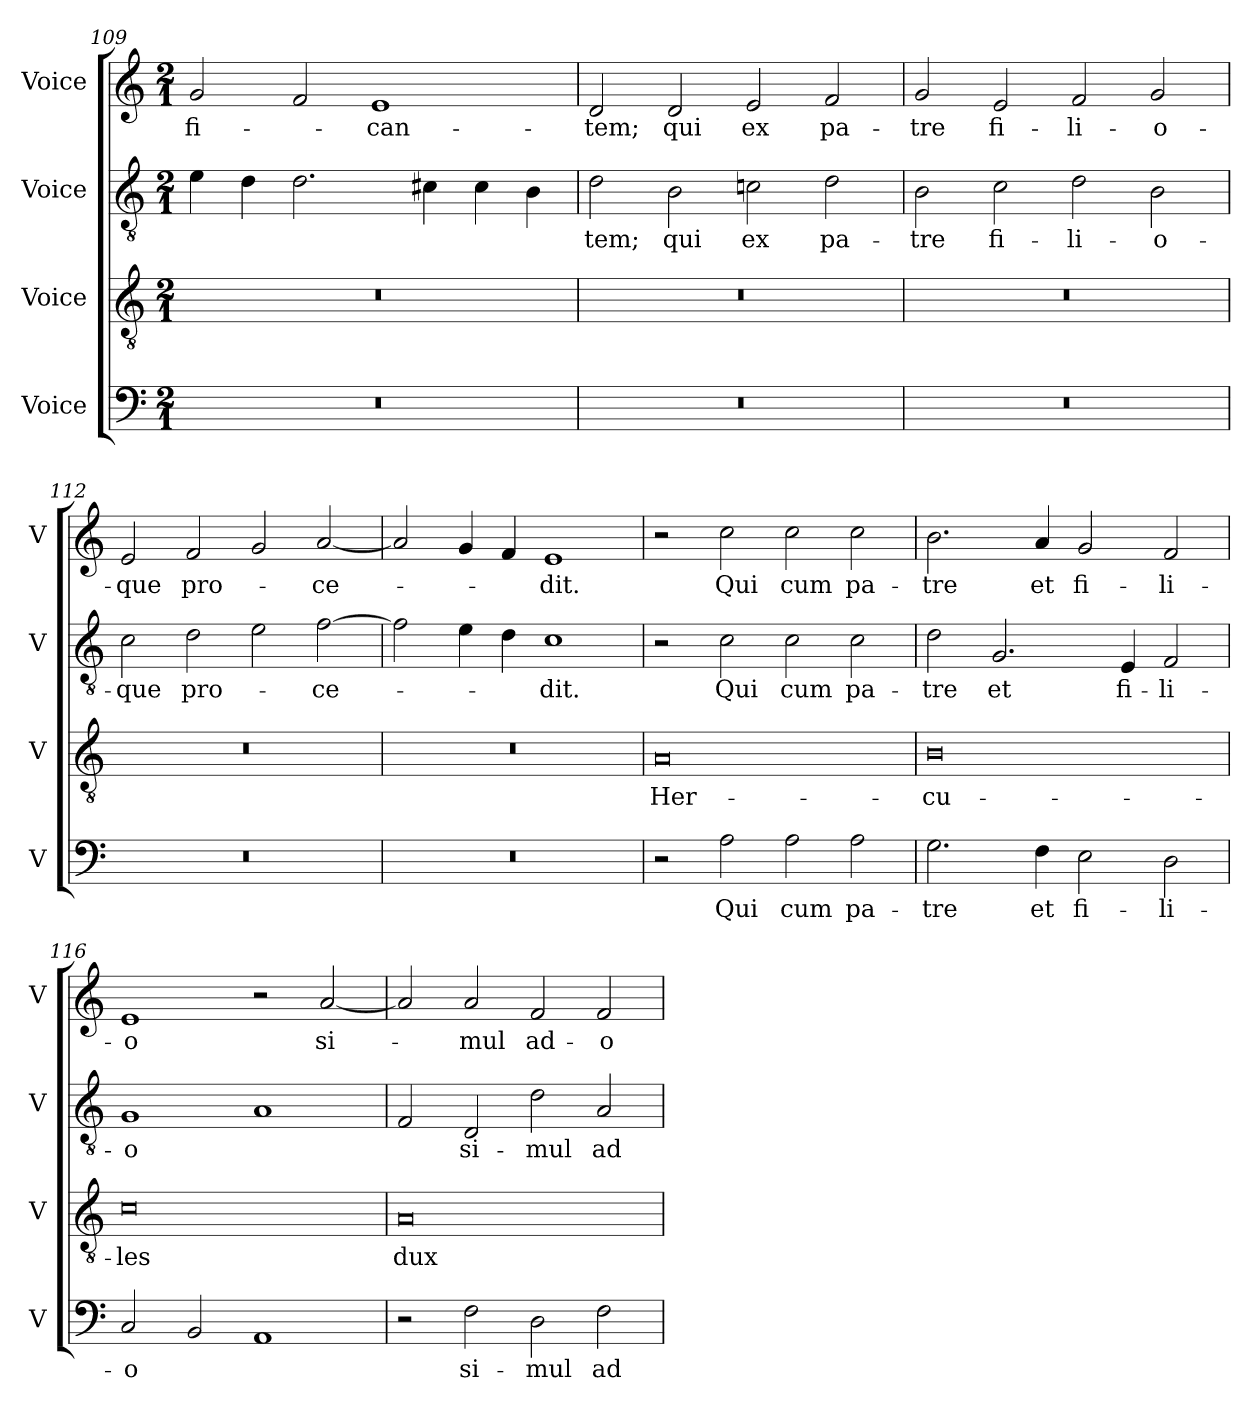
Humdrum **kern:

**kern	**text	**kern	**text	**kern	**text	**kern	**text
*part4	*part4	*part3	*part3	*part2	*part2	*part1	*part1
*staff4	*staff4	*staff3	*staff3	*staff2	*staff2	*staff1	*staff1
*I"Voice	*	*I"Voice	*	*I"Voice	*	*I"Voice	*
*I'V	*	*I'V	*	*I'V	*	*I'V	*
*clefF4	*	*clefGv2	*	*clefGv2	*	*clefG2	*
*k[]	*	*k[]	*	*k[]	*	*k[]	*
*M2/1	*	*M2/1	*	*M2/1	*	*M2/1	*
=109	=109	=109	=109	=109	=109	=109	=109
!	!	!	!	!	!	!	!LO:LY:b
0r	.	0r	.	4e\	.	2g/	-fi-
.	.	.	.	4d\	.	.	.
.	.	.	.	2.d\	.	2f/	.
!	!	!	!	!	!	!	!LO:LY:b
.	.	.	.	.	.	1e	-can-
.	.	.	.	4c#X\	.	.	.
.	.	.	.	4c#\	.	.	.
.	.	.	.	4B\	.	.	.
=110	=110	=110	=110	=110	=110	=110	=110
!	!	!	!	!	!LO:LY:b	!	!LO:LY:b
0r	.	0r	.	2d\	-tem;	2d/	-tem;
!	!	!	!	!	!LO:LY:b	!	!LO:LY:b
.	.	.	.	2B\	qui	2d/	qui
!	!	!	!	!	!LO:LY:b	!	!LO:LY:b
.	.	.	.	2cn\	ex	2e/	ex
!	!	!	!	!	!LO:LY:b	!	!LO:LY:b
.	.	.	.	2d\	pa-	2f/	pa-
!!LO:LB:g=z
=111	=111	=111	=111	=111	=111	=111	=111
!	!	!	!	!	!LO:LY:b	!	!LO:LY:b
0r	.	0r	.	2B\	-tre	2g/	-tre
!	!	!	!	!	!LO:LY:b	!	!LO:LY:b
.	.	.	.	2c\	fi-	2e/	fi-
!	!	!	!	!	!LO:LY:b	!	!LO:LY:b
.	.	.	.	2d\	-li-	2f/	-li-
!	!	!	!	!	!LO:LY:b	!	!LO:LY:b
.	.	.	.	2B\	-o-	2g/	-o-
=112	=112	=112	=112	=112	=112	=112	=112
!	!	!	!	!	!LO:LY:b	!	!LO:LY:b
0r	.	0r	.	2c\	-que	2e/	-que
!	!	!	!	!	!LO:LY:b	!	!LO:LY:b
.	.	.	.	2d\	pro-	2f/	pro-
.	.	.	.	2e\	.	2g/	.
!	!	!	!	!	!LO:LY:b	!	!LO:LY:b
.	.	.	.	[2f\	-ce-	[2a/	-ce-
=113	=113	=113	=113	=113	=113	=113	=113
0r	.	0r	.	2f\]	.	2a/]	.
.	.	.	.	4e\	.	4g/	.
.	.	.	.	4d\	.	4f/	.
!	!	!	!	!	!LO:LY:b	!	!LO:LY:b
.	.	.	.	1c	-dit.	1e	-dit.
=114	=114	=114	=114	=114	=114	=114	=114
!	!	!	!LO:LY:b	!	!	!	!
2r	.	0A	Her-	2r	.	2r	.
!	!LO:LY:b	!	!	!	!LO:LY:b	!	!LO:LY:b
2A\	Qui	.	.	2c\	Qui	2cc\	Qui
!	!LO:LY:b	!	!	!	!LO:LY:b	!	!LO:LY:b
2A\	cum	.	.	2c\	cum	2cc\	cum
!	!LO:LY:b	!	!	!	!LO:LY:b	!	!LO:LY:b
2A\	pa-	.	.	2c\	pa-	2cc\	pa-
!!LO:PB:g=z
=115	=115	=115	=115	=115	=115	=115	=115
!	!LO:LY:b	!	!LO:LY:b	!	!LO:LY:b	!	!LO:LY:b
2.G\	-tre	0B	-cu-	2d\	-tre	2.b\	-tre
!	!	!	!	!	!LO:LY:b	!	!
.	.	.	.	2.G/	et	.	.
!	!LO:LY:b	!	!	!	!	!	!LO:LY:b
4F\	et	.	.	.	.	4a/	et
!	!LO:LY:b	!	!	!	!	!	!LO:LY:b
2E\	fi-	.	.	.	.	2g/	fi-
!	!	!	!	!	!LO:LY:b	!	!
.	.	.	.	4E/	fi-	.	.
!	!LO:LY:b	!	!	!	!LO:LY:b	!	!LO:LY:b
2D\	-li-	.	.	2F/	-li-	2f/	-li-
=116	=116	=116	=116	=116	=116	=116	=116
!	!LO:LY:b	!	!LO:LY:b	!	!LO:LY:b	!	!LO:LY:b
2C/	-o	0c	-les	1G	-o	1e	-o
2BB/	.	.	.	.	.	.	.
1AA	.	.	.	1A	.	2r	.
!	!	!	!	!	!	!	!LO:LY:b
.	.	.	.	.	.	[2a/	si-
=117	=117	=117	=117	=117	=117	=117	=117
!	!	!	!LO:LY:b	!	!	!	!
2r	.	0A	dux	2F/	.	2a/]	.
!	!LO:LY:b	!	!	!	!LO:LY:b	!	!LO:LY:b
2F\	si-	.	.	2D/	si-	2a/	-mul
!	!LO:LY:b	!	!	!	!LO:LY:b	!	!LO:LY:b
2D\	-mul	.	.	2d\	-mul	2f/	ad-
!	!LO:LY:b	!	!	!	!LO:LY:b	!	!LO:LY:b
2F\	ad-	.	.	2A/	ad-	2f/	-o-
=	=	=	=	=	=	=	=
*-	*-	*-	*-	*-	*-	*-	*-
